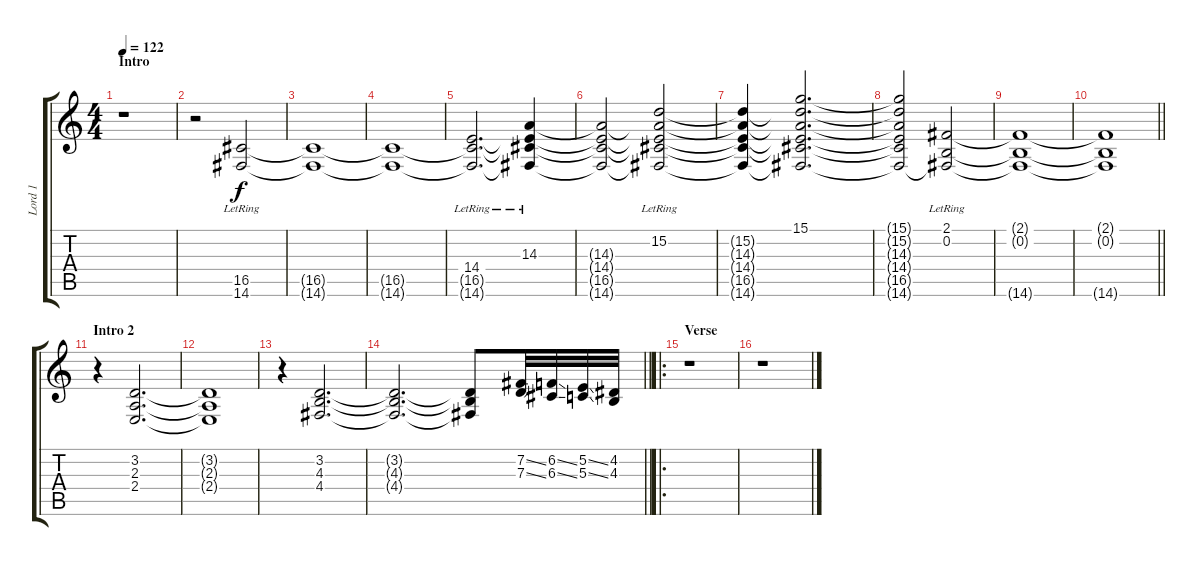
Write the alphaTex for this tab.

\track ("Lord 1" "Lord 1") {instrument rockorgan}
\staff {score tabs}
\tuning (E4 B3 G3 D3 A2 E2) {hide}
\ts (4 4)
\section ("" "Intro")
\tempo 122
\clef g2
\ks c
r.1{dy f instrument percussiveorgan} |
r.2 (16.5{lr} 14.6{lr}).2 |
(16.5{t} 14.6{t}).1 |
(16.5{t} 14.6{t}).1 |
(14.4{lr} 16.5{t} 14.6{t}).2{d} (14.3{lr} 14.4{t} 16.5{t} 14.6{t}).4 |
(14.3{t} 14.4{t} 16.5{t} 14.6{t}).2 (15.2{lr} 14.3{t} 14.4{t} 16.5{t} 14.6{t}).2 |
(15.2{t} 14.3{t} 14.4{t} 16.5{t} 14.6{t}).4 (15.1 15.2{t} 14.3{t} 14.4{t} 16.5{t} 14.6{t}).2{d} |
(15.1{t} 15.2{t} 14.3{t} 14.4{t} 16.5{t} 14.6{t}).2 (2.1{lr} 0.2{lr} 14.6{t}).2 |
(2.1{t} 0.2{t} 14.6{t}).1 |
\barLineRight lightlight
(2.1{t} 0.2{t} 14.6{t}).1 |
\section ("" "Intro 2")
r.4 (3.2 2.3 2.4).2{d} |
(3.2{t} 2.3{t} 2.4{t}).1 |
r.4 (3.2 4.3 4.4).2{d} |
\barLineRight lightlight
(3.2{t} 4.3{t} 4.4{t}).2{d} (3.2{t} 4.3{t} 4.4{t}).8 (7.2{ss} 7.3{ss}).32 (6.2{ss} 6.3{ss}).32 (5.2{ss} 5.3{ss}).32 (4.2 4.3).32 |
\ro
\section ("" "Verse")
r.1 |
r.1
